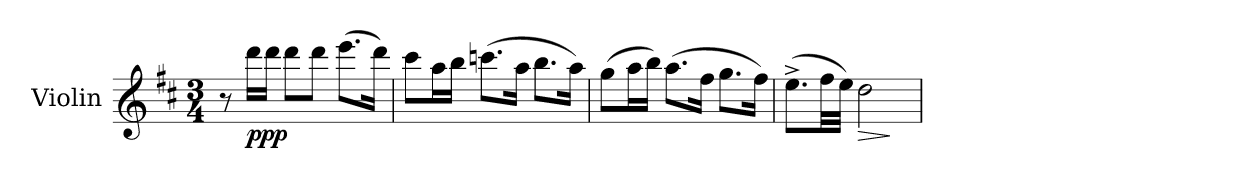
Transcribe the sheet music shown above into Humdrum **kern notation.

**kern	**dynam
*part1	*part1
*staff1	*staff1
*I"Violin	*
*I'Vln	*
*clefG2	*
*k[f#c#]	*
*D:	*
*M3/4	*
*MM121	*
=1	=1
8r	.
16dddLL	ppp
16dddJJ	.
8dddL	.
8dddJ	.
(8.eeeL	.
16dddJk)	.
=2	=2
8ccc#L	.
16aaL	.
16bbJJ	.
(8.cccnL	.
16aaJk	.
8.bbL	.
16aaJk)	.
=3	=3
(8ggL	.
16aaL	.
16bbJJ)	.
(8.aaL	.
16ff#Jk	.
8.ggL	.
16ff#Jk)	.
=4	=4
(8.ee^L	.
32ff#LL	.
32eeJJJ)	.
!	!LO:HP:b
2dd	>
.	]
=	=
*-	*-
